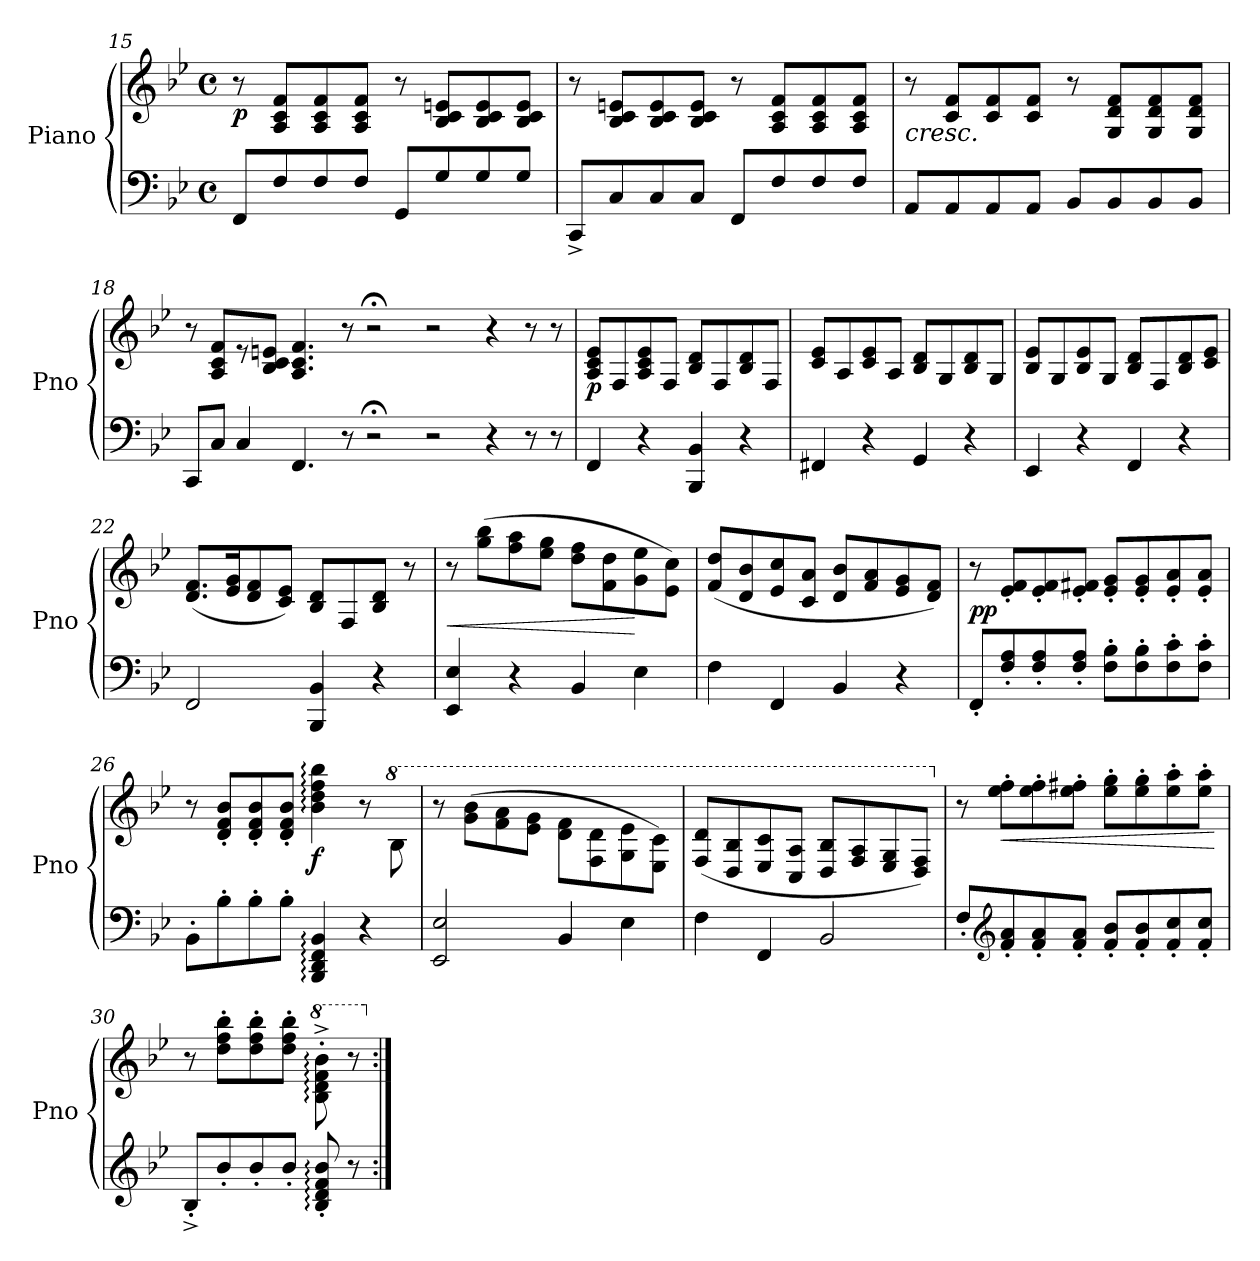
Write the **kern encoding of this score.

**kern	**kern	**dynam
*part1	*part1	*part1
*staff2	*staff1	*staff1/2
*I"Piano	*	*
*I'Pno	*	*
*clefF4	*clefG2	*
*k[b-e-]	*k[b-e-]	*
*M4/4	*M4/4	*
*met(c)	*met(c)	*
=15	=15	=15
!	!	!LO:DY:b
8FF/L	8r	p
8F/	8A/ 8c/ 8f/L	.
8F/	8A/ 8c/ 8f/	.
8F/J	8A/ 8c/ 8f/J	.
8GG/L	8r	.
8G/	8B-/ 8c/ 8en/L	.
8G/	8B-/ 8c/ 8e/	.
8G/J	8B-/ 8c/ 8e/J	.
=16	=16	=16
8CC^/L	8r	.
8C/	8B-/ 8c/ 8en/L	.
8C/	8B-/ 8c/ 8e/	.
8C/J	8B-/ 8c/ 8e/J	.
8FF/L	8r	.
8F/	8A/ 8c/ 8f/L	.
8F/	8A/ 8c/ 8f/	.
8F/J	8A/ 8c/ 8f/J	.
=17	=17	=17
!	!LO:TX:b:i:t=cresc.	!
8AA/L	8r	.
8AA/	8c/ 8f/L	.
8AA/	8c/ 8f/	.
8AA/J	8c/ 8f/J	.
8BB-/L	8r	.
8BB-/	8G/ 8d/ 8f/L	.
8BB-/	8G/ 8d/ 8f/	.
8BB-/J	8G/ 8d/ 8f/J	.
!!LO:LB:g=z
=18	=18	=18
8CC/L	8r	.
8C/J	8A/ 8c/ 8f/L	.
4C/	8r	.
.	8B-/ 8c/ 8en/J	.
4.FF/	4.A/ 4.c/ 4.f/	.
8r	8r	.
2r;<	2r;<	.
2r	2r	.
4r	4r	.
8r	8r	.
8r	8r	.
=19	=19	=19
!	!	!LO:DY:b
4FF/	8A/ 8c/ 8e-/L	p
.	8F/	.
4r	8A/ 8c/ 8e-/	.
.	8F/J	.
4BBB-/ 4BB-/	8B-/ 8d/L	.
.	8F/	.
4r	8B-/ 8d/	.
.	8F/J	.
=20	=20	=20
4FF#X/	8c/ 8e-/L	.
.	8A/	.
4r	8c/ 8e-/	.
.	8A/J	.
4GG/	8B-/ 8d/L	.
.	8G/	.
4r	8B-/ 8d/	.
.	8G/J	.
=21	=21	=21
4EE-/	8B-/ 8e-/L	.
.	8G/	.
4r	8B-/ 8e-/	.
.	8G/J	.
4FF/	8B-/ 8d/L	.
.	8F/	.
4r	8B-/ 8d/	.
.	8c/ 8e-/J	.
!!LO:PB:g=z
=22	=22	=22
2FF/	(<8.d/ 8.f/L	.
.	16e-/ 16g/K	.
.	8d/ 8f/	.
.	8c/ 8e-/J)	.
4BBB-/ 4BB-/	8B-/ 8d/L	.
.	8F/	.
4r	8B-/ 8d/J	.
.	8r	.
=23	=23	=23
!	!	!LO:HP:b
4EE-/ 4E-/	8r	<
.	(>8gg\ 8bb-\L	.
4r	8ff\ 8aa\	.
.	8ee-\ 8gg\J	.
4BB-/	8dd\ 8ff\L	.
.	8f\ 8dd\	.
4E-\	8g\ 8ee-\	[
.	8e-\ 8cc\J)	.
=24	=24	=24
4F\	(<8f/ 8dd/L	.
.	8d/ 8b-/	.
4FF/	8e-/ 8cc/	.
.	8c/ 8a/J	.
4BB-/	8d/ 8b-/L	.
.	8f/ 8a/	.
4r	8e-/ 8g/	.
.	8d/ 8f/J)	.
=25	=25	=25
!	!	!LO:DY:b
8FF'/L	8r	pp
8F/' 8A/'	8e-/' 8f/'L	.
8F/' 8A/'	8e-/' 8f/'	.
8F/' 8A/'J	8e-/' 8f#X/'J	.
8F\' 8B-\'L	8e-/' 8g/'L	.
8F\' 8B-\'	8e-/' 8g/'	.
8F\' 8c\'	8e-/' 8a/'	.
8F\' 8c\'J	8e-/' 8a/'J	.
=26	=26	=26
8BB-'\L	8r	.
8B-'\	8d/' 8f/' 8b-/'L	.
8B-'\	8d/' 8f/' 8b-/'	.
8B-'\J	8d/' 8f/' 8b-/'J	.
!	!	!LO:DY:b
4BBB-/: 4DD/: 4FF/: 4BB-/:	4b-\: 4dd\: 4ff\: 4bb-\:	f
4r	8r	.
*	*8va	*
.	8b-\	.
!!LO:LB:g=z
=27	=27	=27
2EE-/ 2E-/	8r	.
.	(>8gg\ 8bb-\L	.
.	8ff\ 8aa\	.
.	8ee-\ 8gg\J	.
4BB-/	8dd\ 8ff\L	.
.	8f\ 8dd\	.
4E-\	8g\ 8ee-\	.
.	8e-\ 8cc\J)	.
=28	=28	=28
4F\	(<8f/ 8dd/L	.
.	8d/ 8b-/	.
4FF/	8e-/ 8cc/	.
.	8c/ 8a/J	.
2BB-/	8d/ 8b-/L	.
.	8f/ 8a/	.
.	8e-/ 8g/	.
.	8d/ 8f/J)	.
=29	=29	=29
*	*X8va	*
8F'/L	8r	.
*clefG2	*	*
!	!	!LO:HP:b
8f/' 8a/'	8ee-\' 8ff\'L	<
8f/' 8a/'	8ee-\' 8ff\'	.
8f/' 8a/'J	8ee-\' 8ff#X\'J	.
8f/' 8b-/'L	8ee-\' 8gg\'L	.
8f/' 8b-/'	8ee-\' 8gg\'	.
8f/' 8cc/'	8ee-\' 8aa\'	.
8f/' 8cc/'J	8ee-\' 8aa\'J	.
.	.	[
=30	=30	=30
8B-'^/L	8r	.
8b-'/	8dd\' 8ff\' 8bb-\'L	.
8b-'/	8dd\' 8ff\' 8bb-\'	.
8b-'/J	8dd\' 8ff\' 8bb-\'J	.
*	*8va	*
8B-/:' 8d/:' 8f/:' 8b-/:'	8b-\:'^ 8dd\:'^ 8ff\:'^ 8bb-\:'^	.
8r	8r	.
*	*X8va	*
=:|!	=:|!	=:|!
*-	*-	*-
